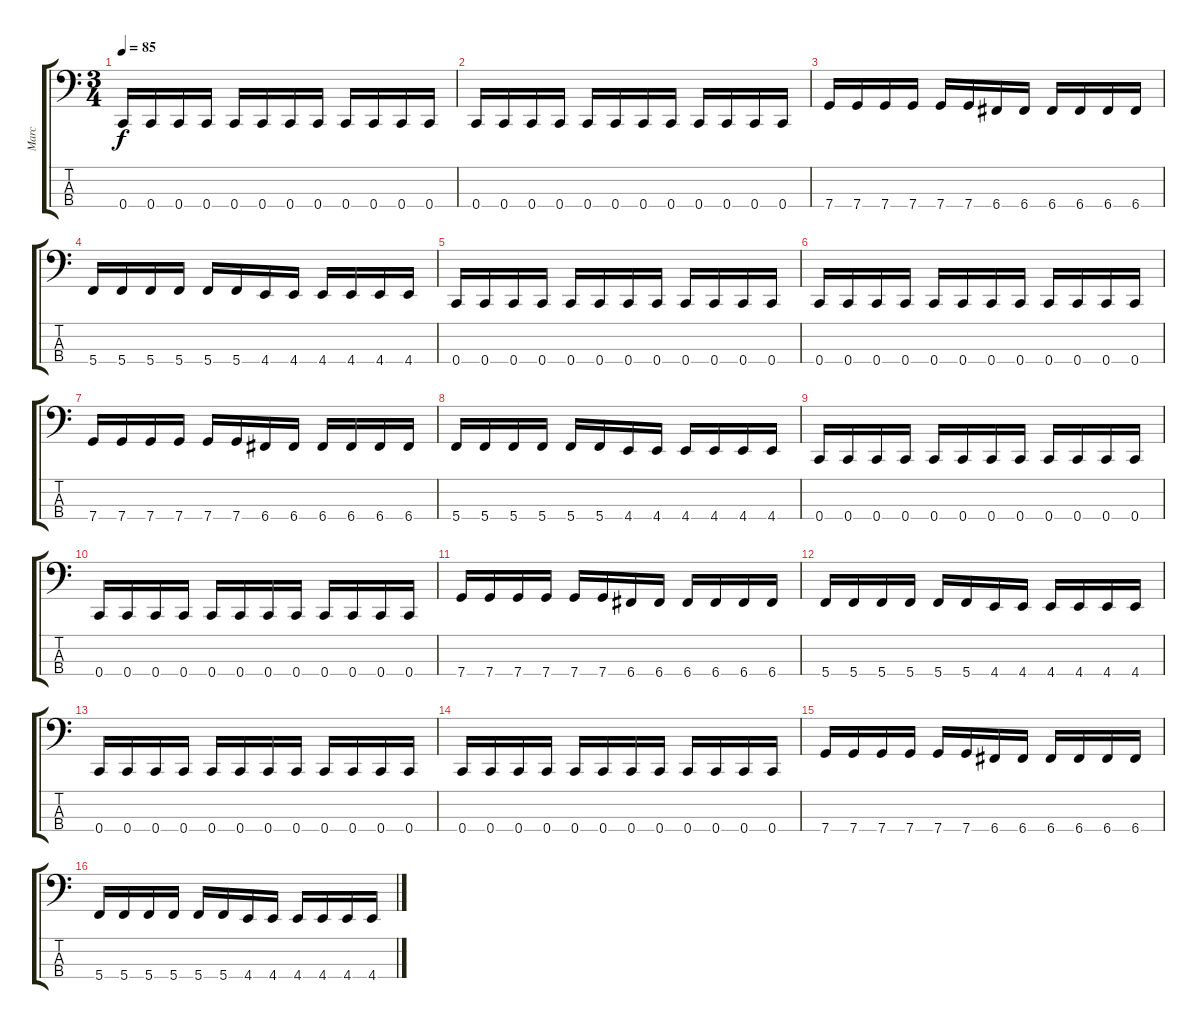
\track ("Marc" "Marc") {instrument electricbasspick}
\staff {score tabs}
\tuning (F2 C2 G1 C1) {hide}
\ts (3 4)
\tempo 85
\clef f4
\ks c
0.4.16{dy f instrument electricbasspick} 0.4.16 0.4.16 0.4.16 0.4.16 0.4.16 0.4.16 0.4.16 0.4.16 0.4.16 0.4.16 0.4.16 |
0.4.16 0.4.16 0.4.16 0.4.16 0.4.16 0.4.16 0.4.16 0.4.16 0.4.16 0.4.16 0.4.16 0.4.16 |
7.4.16 7.4.16 7.4.16 7.4.16 7.4.16 7.4.16 6.4.16 6.4.16 6.4.16 6.4.16 6.4.16 6.4.16 |
5.4.16 5.4.16 5.4.16 5.4.16 5.4.16 5.4.16 4.4.16 4.4.16 4.4.16 4.4.16 4.4.16 4.4.16 |
0.4.16 0.4.16 0.4.16 0.4.16 0.4.16 0.4.16 0.4.16 0.4.16 0.4.16 0.4.16 0.4.16 0.4.16 |
0.4.16 0.4.16 0.4.16 0.4.16 0.4.16 0.4.16 0.4.16 0.4.16 0.4.16 0.4.16 0.4.16 0.4.16 |
7.4.16 7.4.16 7.4.16 7.4.16 7.4.16 7.4.16 6.4.16 6.4.16 6.4.16 6.4.16 6.4.16 6.4.16 |
5.4.16 5.4.16 5.4.16 5.4.16 5.4.16 5.4.16 4.4.16 4.4.16 4.4.16 4.4.16 4.4.16 4.4.16 |
0.4.16 0.4.16 0.4.16 0.4.16 0.4.16 0.4.16 0.4.16 0.4.16 0.4.16 0.4.16 0.4.16 0.4.16 |
0.4.16 0.4.16 0.4.16 0.4.16 0.4.16 0.4.16 0.4.16 0.4.16 0.4.16 0.4.16 0.4.16 0.4.16 |
7.4.16 7.4.16 7.4.16 7.4.16 7.4.16 7.4.16 6.4.16 6.4.16 6.4.16 6.4.16 6.4.16 6.4.16 |
5.4.16 5.4.16 5.4.16 5.4.16 5.4.16 5.4.16 4.4.16 4.4.16 4.4.16 4.4.16 4.4.16 4.4.16 |
0.4.16 0.4.16 0.4.16 0.4.16 0.4.16 0.4.16 0.4.16 0.4.16 0.4.16 0.4.16 0.4.16 0.4.16 |
0.4.16 0.4.16 0.4.16 0.4.16 0.4.16 0.4.16 0.4.16 0.4.16 0.4.16 0.4.16 0.4.16 0.4.16 |
7.4.16 7.4.16 7.4.16 7.4.16 7.4.16 7.4.16 6.4.16 6.4.16 6.4.16 6.4.16 6.4.16 6.4.16 |
5.4.16 5.4.16 5.4.16 5.4.16 5.4.16 5.4.16 4.4.16 4.4.16 4.4.16 4.4.16 4.4.16 4.4.16
